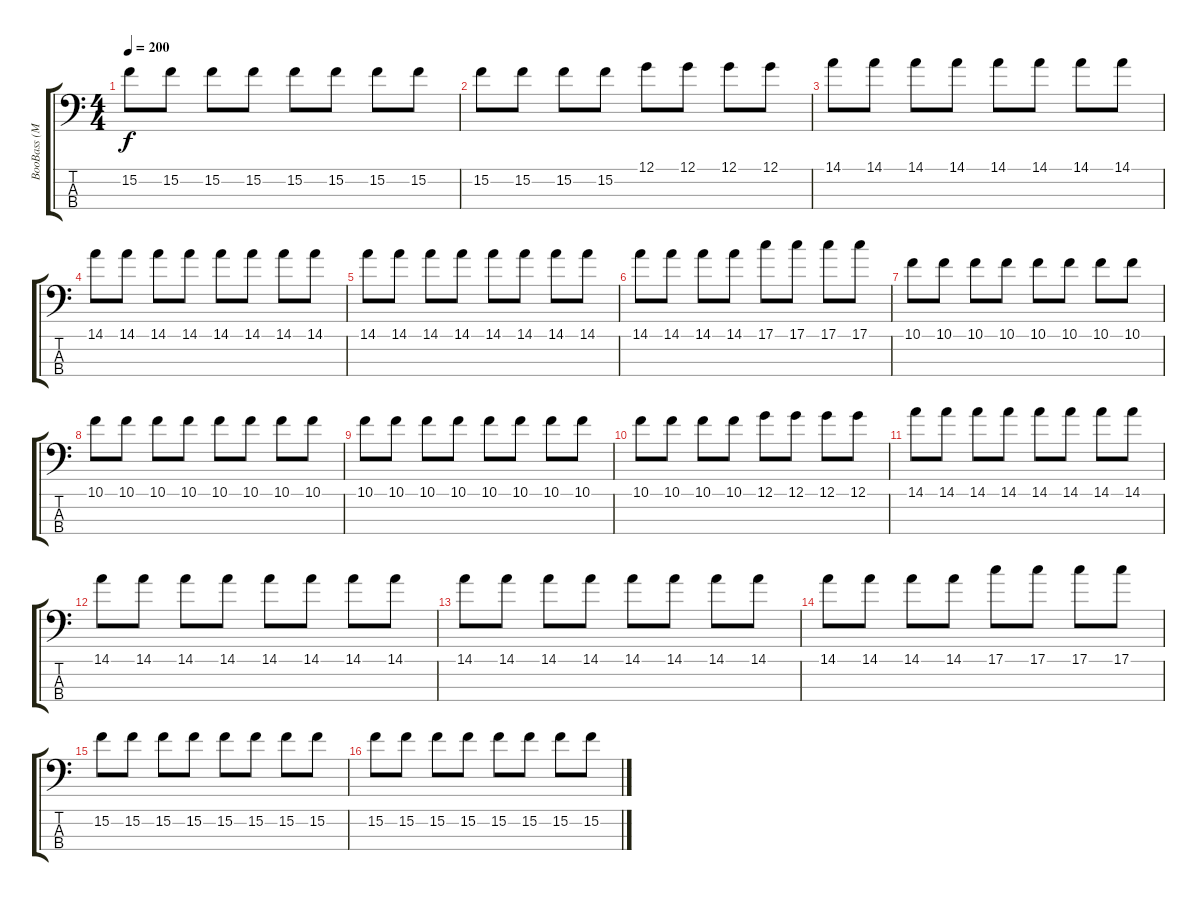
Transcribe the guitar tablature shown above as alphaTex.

\track ("BooBass (MIDI)" "BooBass (M") {instrument electricbassfinger}
\staff {score tabs}
\tuning (G2 D2 A1 E1) {hide}
\ts (4 4)
\tempo 200
\clef f4
\ks c
15.2.8{dy f} 15.2.8 15.2.8 15.2.8 15.2.8 15.2.8 15.2.8 15.2.8 |
15.2.8 15.2.8 15.2.8 15.2.8 12.1.8 12.1.8 12.1.8 12.1.8 |
14.1.8 14.1.8 14.1.8 14.1.8 14.1.8 14.1.8 14.1.8 14.1.8 |
14.1.8 14.1.8 14.1.8 14.1.8 14.1.8 14.1.8 14.1.8 14.1.8 |
14.1.8 14.1.8 14.1.8 14.1.8 14.1.8 14.1.8 14.1.8 14.1.8 |
14.1.8 14.1.8 14.1.8 14.1.8 17.1.8 17.1.8 17.1.8 17.1.8 |
10.1.8 10.1.8 10.1.8 10.1.8 10.1.8 10.1.8 10.1.8 10.1.8 |
10.1.8 10.1.8 10.1.8 10.1.8 10.1.8 10.1.8 10.1.8 10.1.8 |
10.1.8 10.1.8 10.1.8 10.1.8 10.1.8 10.1.8 10.1.8 10.1.8 |
10.1.8 10.1.8 10.1.8 10.1.8 12.1.8 12.1.8 12.1.8 12.1.8 |
14.1.8 14.1.8 14.1.8 14.1.8 14.1.8 14.1.8 14.1.8 14.1.8 |
14.1.8 14.1.8 14.1.8 14.1.8 14.1.8 14.1.8 14.1.8 14.1.8 |
14.1.8 14.1.8 14.1.8 14.1.8 14.1.8 14.1.8 14.1.8 14.1.8 |
14.1.8 14.1.8 14.1.8 14.1.8 17.1.8 17.1.8 17.1.8 17.1.8 |
15.2.8 15.2.8 15.2.8 15.2.8 15.2.8 15.2.8 15.2.8 15.2.8 |
15.2.8 15.2.8 15.2.8 15.2.8 15.2.8 15.2.8 15.2.8 15.2.8
